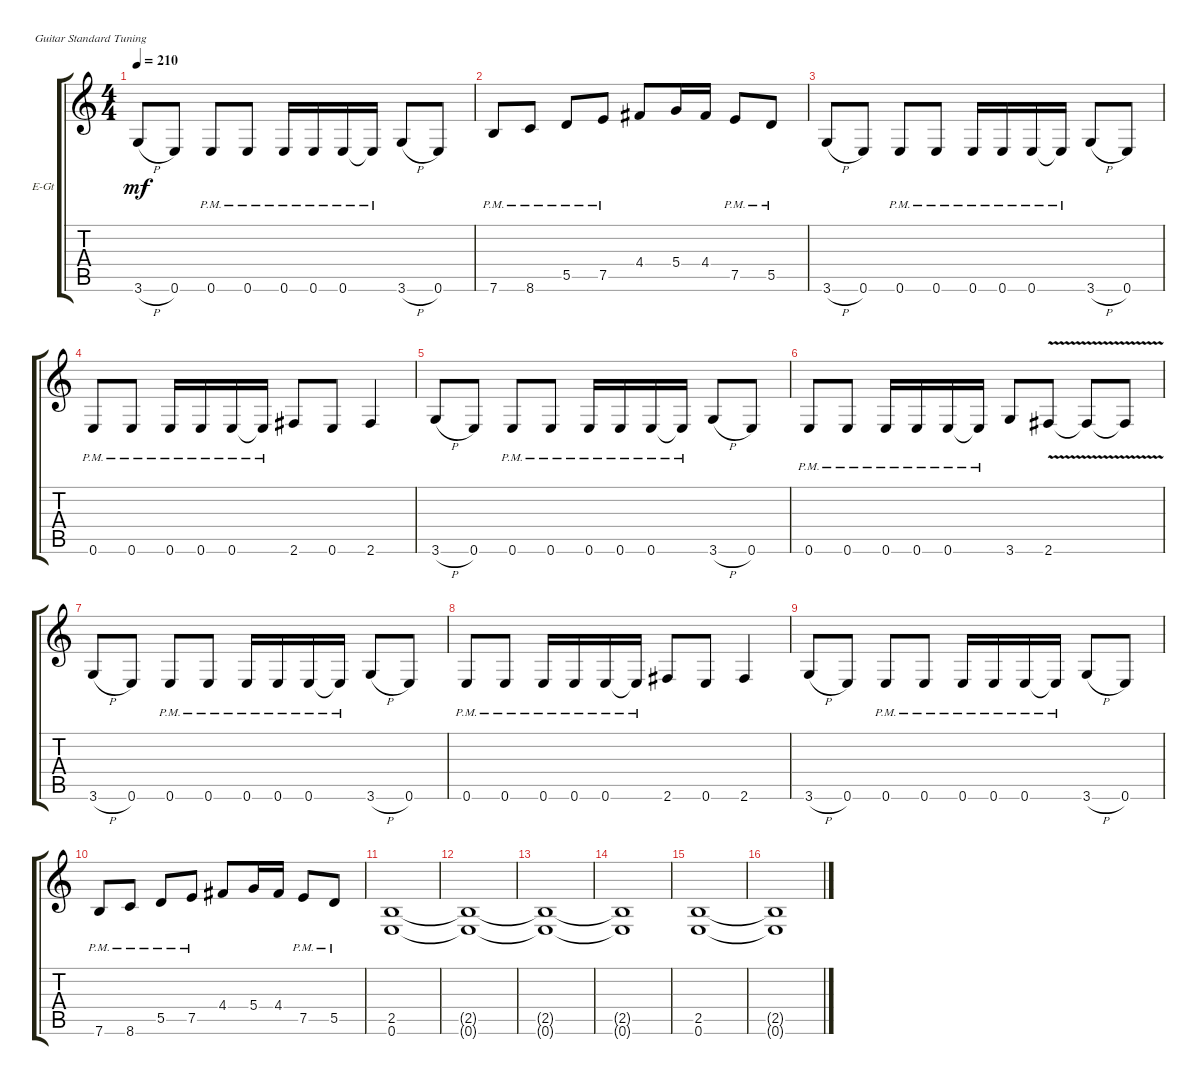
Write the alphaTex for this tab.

\bracketExtendMode groupsimilarinstruments
\firstSystemTrackNameOrientation horizontal
\otherSystemsTrackNameOrientation horizontal
\track ("left" "E-Gt") {instrument distortionguitar}
\staff {score tabs}
\tuning (E4 B3 G3 D3 A2 E2)
\ts (4 4)
\tempo 210
\clef g2
\ks c
3.6{h}.8{dy mf} 0.6.8 0.6{pm}.8 0.6{pm}.8 0.6{pm}.16 0.6{pm}.16 0.6{pm}.16 0.6{pm t}.16 3.6{h}.8 0.6.8 |
7.6{pm}.8 8.6{pm}.8 5.5{pm}.8 7.5{pm}.8 4.4.8 5.4.16 4.4.16 7.5{pm}.8 5.5{pm}.8 |
3.6{h}.8 0.6.8 0.6{pm}.8 0.6{pm}.8 0.6{pm}.16 0.6{pm}.16 0.6{pm}.16 0.6{pm t}.16 3.6{h}.8 0.6.8 |
0.6{pm}.8 0.6{pm}.8 0.6{pm}.16 0.6{pm}.16 0.6{pm}.16 0.6{pm t}.16 2.6.8 0.6.8 2.6.4 |
3.6{h}.8 0.6.8 0.6{pm}.8 0.6{pm}.8 0.6{pm}.16 0.6{pm}.16 0.6{pm}.16 0.6{pm t}.16 3.6{h}.8 0.6.8 |
0.6{pm}.8 0.6{pm}.8 0.6{pm}.16 0.6{pm}.16 0.6{pm}.16 0.6{pm t}.16 3.6.8 2.6{v}.8 2.6{v t}.8 2.6{v t}.8 |
3.6{h}.8 0.6.8 0.6{pm}.8 0.6{pm}.8 0.6{pm}.16 0.6{pm}.16 0.6{pm}.16 0.6{pm t}.16 3.6{h}.8 0.6.8 |
0.6{pm}.8 0.6{pm}.8 0.6{pm}.16 0.6{pm}.16 0.6{pm}.16 0.6{pm t}.16 2.6.8 0.6.8 2.6.4 |
3.6{h}.8 0.6.8 0.6{pm}.8 0.6{pm}.8 0.6{pm}.16 0.6{pm}.16 0.6{pm}.16 0.6{pm t}.16 3.6{h}.8 0.6.8 |
7.6{pm}.8 8.6{pm}.8 5.5{pm}.8 7.5{pm}.8 4.4.8 5.4.16 4.4.16 7.5{pm}.8 5.5{pm}.8 |
(0.6 2.5).1 |
(0.6{t} 2.5{t}).1 |
(0.6{t} 2.5{t}).1 |
(0.6{t} 2.5{t}).1 |
(0.6 2.5).1 |
(0.6{t} 2.5{t}).1
